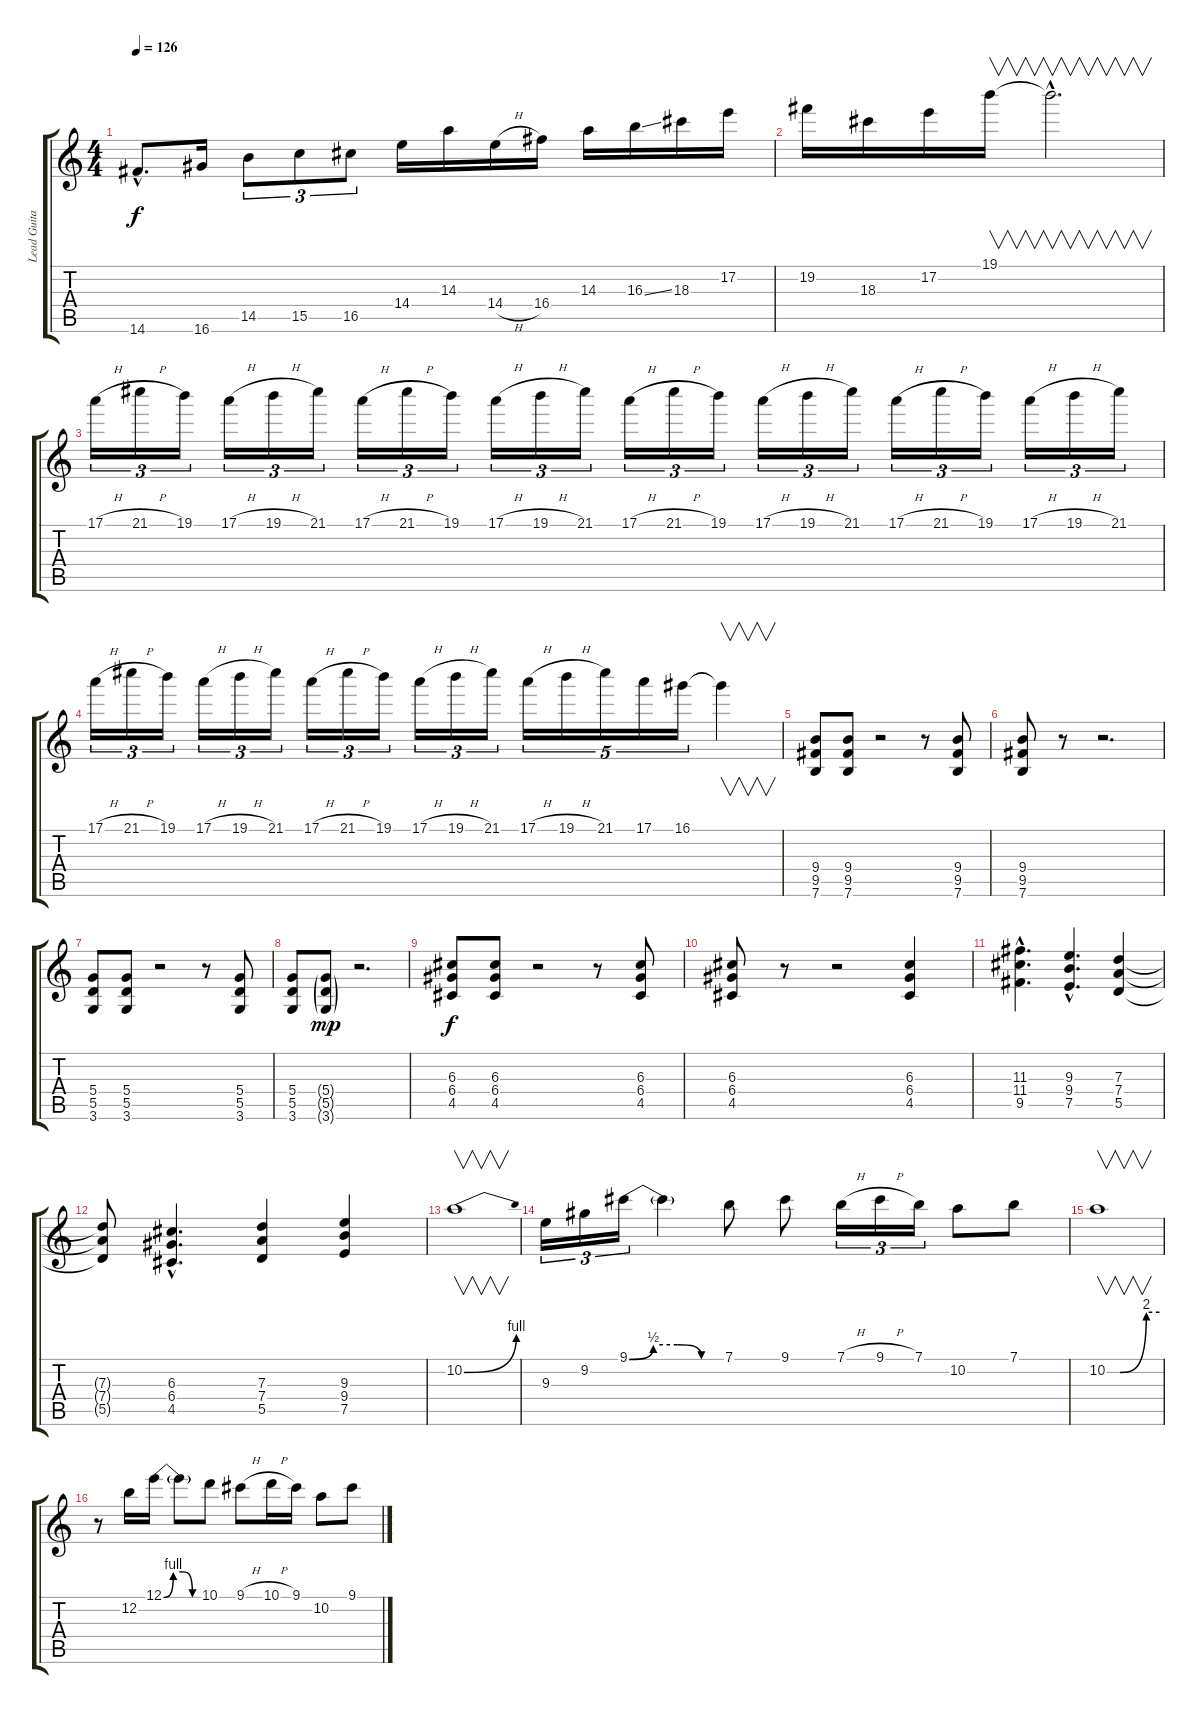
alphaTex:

\track ("Lead Guitar" "Lead Guita") {instrument overdrivenguitar}
\staff {score tabs}
\tuning (E4 B3 G3 D3 A2 E2) {hide}
\ts (4 4)
\tempo 126
\clef g2
\ks c
14.6{hac}.8{d dy f} 16.6.16 14.5.8{tu (3 2)} 15.5.8{tu (3 2)} 16.5.8{tu (3 2)} 14.4.16 14.3.16 14.4{h}.16 16.4.16 14.3.16 16.3{ss}.16 18.3.16 17.2.16 |
19.2.16 18.3.16 17.2.16 19.1.16{v} 19.1{hac t}.2{v d} |
17.1{h}.16{tu (3 2)} 21.1{h}.16{tu (3 2)} 19.1.16{tu (3 2)} 17.1{h}.16{tu (3 2)} 19.1{h}.16{tu (3 2)} 21.1.16{tu (3 2)} 17.1{h}.16{tu (3 2)} 21.1{h}.16{tu (3 2)} 19.1.16{tu (3 2)} 17.1{h}.16{tu (3 2)} 19.1{h}.16{tu (3 2)} 21.1.16{tu (3 2)} 17.1{h}.16{tu (3 2)} 21.1{h}.16{tu (3 2)} 19.1.16{tu (3 2)} 17.1{h}.16{tu (3 2)} 19.1{h}.16{tu (3 2)} 21.1.16{tu (3 2)} 17.1{h}.16{tu (3 2)} 21.1{h}.16{tu (3 2)} 19.1.16{tu (3 2)} 17.1{h}.16{tu (3 2)} 19.1{h}.16{tu (3 2)} 21.1.16{tu (3 2)} |
17.1{h}.16{tu (3 2)} 21.1{h}.16{tu (3 2)} 19.1.16{tu (3 2)} 17.1{h}.16{tu (3 2)} 19.1{h}.16{tu (3 2)} 21.1.16{tu (3 2)} 17.1{h}.16{tu (3 2)} 21.1{h}.16{tu (3 2)} 19.1.16{tu (3 2)} 17.1{h}.16{tu (3 2)} 19.1{h}.16{tu (3 2)} 21.1.16{tu (3 2)} 17.1{h}.16{tu (5 4)} 19.1{h}.16{tu (5 4)} 21.1.16{tu (5 4)} 17.1.16{tu (5 4)} 16.1.16{tu (5 4)} 16.1{t}.4{v} |
(9.4 9.5 7.6).8 (9.4 9.5 7.6).8 r.2 r.8 (9.4 9.5 7.6).8 |
(9.4 9.5 7.6).8 r.8 r.2{d} |
(5.4 5.5 3.6).8 (5.4 5.5 3.6).8 r.2 r.8 (5.4 5.5 3.6).8 |
(5.4 5.5 3.6).8 (5.4{g} 5.5{g} 3.6{g}).8{dy mp} r.2{d} |
(6.3 6.4 4.5).8{dy f} (6.3 6.4 4.5).8 r.2 r.8 (6.3 6.4 4.5).8 |
(6.3 6.4 4.5).8 r.8 r.2 (6.3 6.4 4.5).4 |
(11.3{hac} 11.4{hac} 9.5{hac}).4{d} (9.3{hac} 9.4{hac} 7.5{hac}).4{d} (7.3 7.4 5.5).4 |
(7.3{t} 7.4{t} 5.5{t}).8 (6.3{hac} 6.4{hac} 4.5{hac}).4{d} (7.3 7.4 5.5).4 (9.3 9.4 7.5).4 |
10.2{be (bend 0 0 60 4)}.1{v} |
9.3.16{tu (3 2)} 9.2.16{tu (3 2)} 9.1{be (custom 0 0 15 2 30 2 45 0 60 0)}.16{tu (3 2)} 9.1{t}.4 7.1.8 9.1.8 7.1{h}.16{tu (3 2)} 9.1{h}.16{tu (3 2)} 7.1.16{tu (3 2)} 10.2.8 7.1.8 |
10.2{be (custom 0 0 15 0 45 8 60 8)}.1{v} |
r.8 12.2.16 12.1{be (custom 0 0 15 4 30 4 45 0 60 0)}.16 12.1{t}.8 10.1.8 9.1{h}.8 10.1{h}.16 9.1.16 10.2.8 9.1.8
